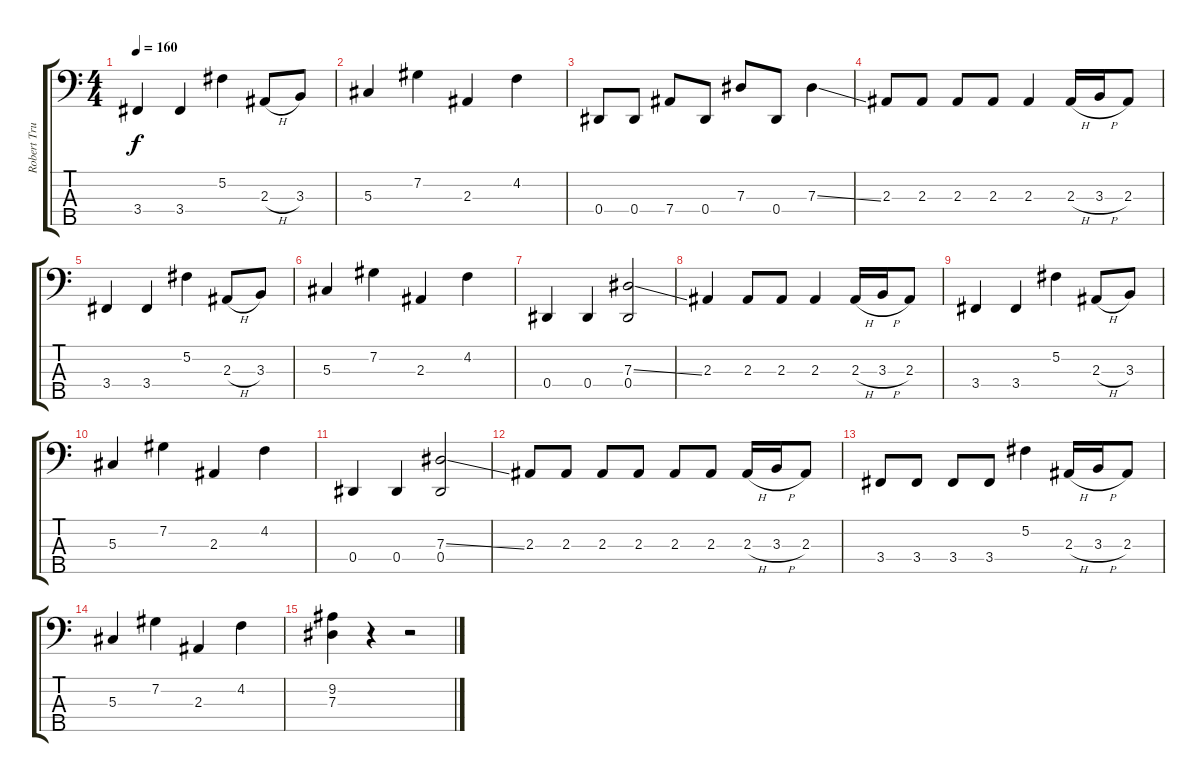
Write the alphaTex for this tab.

\track ("Robert Trujillo" "Robert Tru") {instrument electricbassfinger}
\staff {score tabs}
\tuning (Gb2 Db2 Ab1 Eb1 Bb0) {hide}
\ts (4 4)
\tempo 160
\clef f4
\ks c
3.4.4{dy f} 3.4.4 5.2.4 2.3{h}.8 3.3.8 |
5.3.4 7.2.4 2.3.4 4.2.4 |
0.4.8 0.4.8 7.4.8 0.4.8 7.3.8 0.4.8 7.3{ss}.4 |
2.3.8 2.3.8 2.3.8 2.3.8 2.3.4 2.3{h}.16 3.3{h}.16 2.3.8 |
3.4.4 3.4.4 5.2.4 2.3{h}.8 3.3.8 |
5.3.4 7.2.4 2.3.4 4.2.4 |
0.4.4 0.4.4 (7.3{ss} 0.4).2 |
2.3.4 2.3.8 2.3.8 2.3.4 2.3{h}.16 3.3{h}.16 2.3.8 |
3.4.4 3.4.4 5.2.4 2.3{h}.8 3.3.8 |
5.3.4 7.2.4 2.3.4 4.2.4 |
0.4.4 0.4.4 (7.3{ss} 0.4).2 |
2.3.8 2.3.8 2.3.8 2.3.8 2.3.8 2.3.8 2.3{h}.16 3.3{h}.16 2.3.8 |
3.4.8 3.4.8 3.4.8 3.4.8 5.2.4 2.3{h}.16 3.3{h}.16 2.3.8 |
5.3.4 7.2.4 2.3.4 4.2.4 |
(9.2 7.3).4 r.4 r.2
